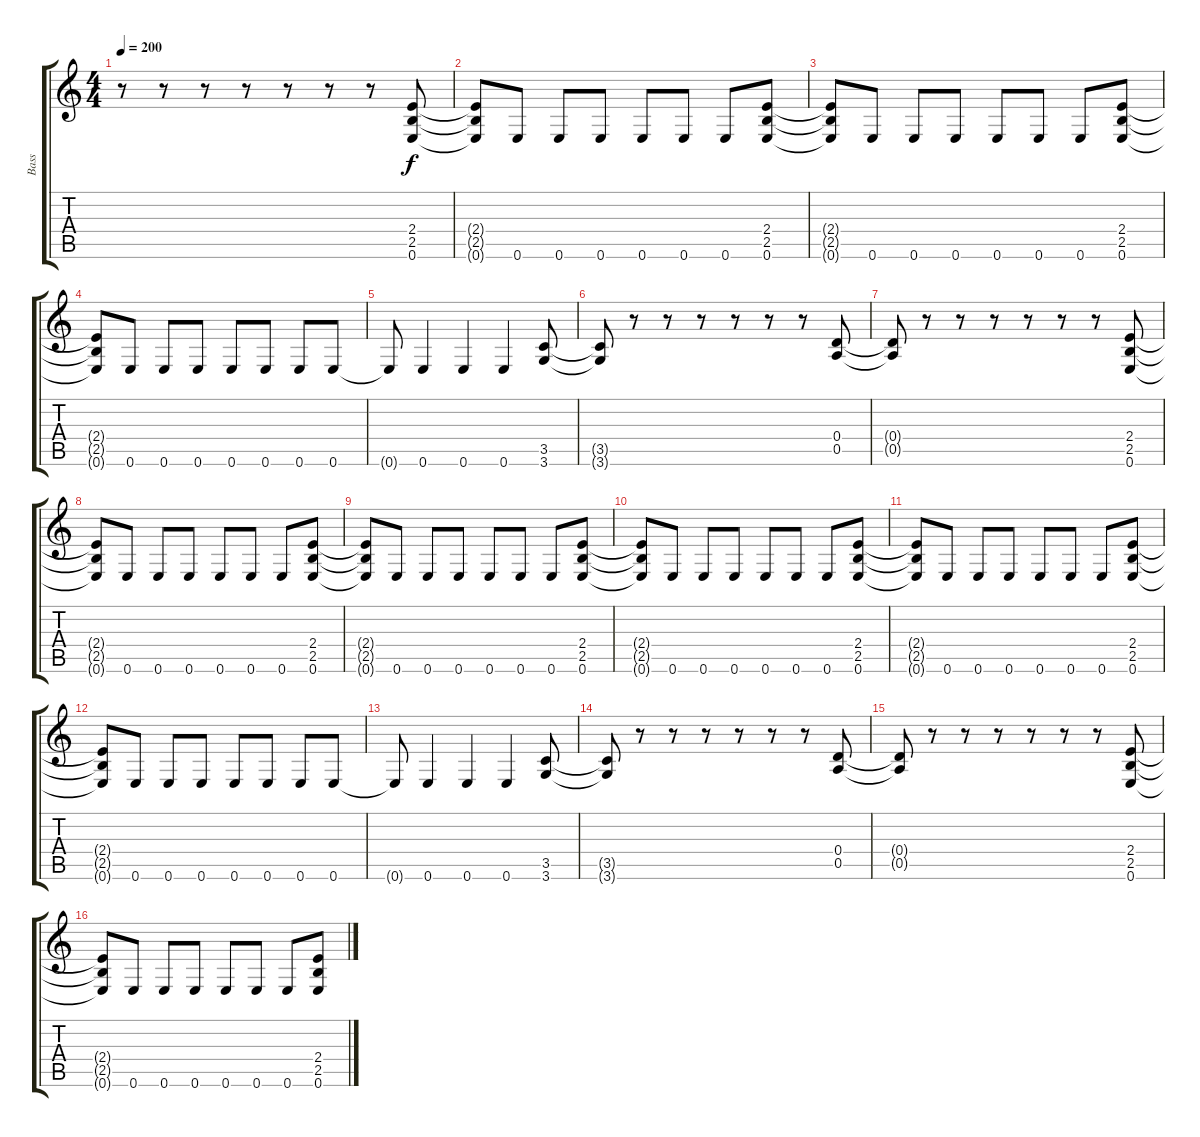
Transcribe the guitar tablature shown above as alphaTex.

\track ("Bass" "Bass") {instrument electricbassfinger}
\staff {score tabs}
\tuning (E4 B3 G3 D3 A2 E2) {hide}
\ts (4 4)
\tempo 200
\clef g2
\ks c
r.8{dy f} r.8 r.8 r.8 r.8 r.8 r.8 (2.4 2.5 0.6).8 |
(2.4{t} 2.5{t} 0.6{t}).8 0.6.8 0.6.8 0.6.8 0.6.8 0.6.8 0.6.8 (2.4 2.5 0.6).8 |
(2.4{t} 2.5{t} 0.6{t}).8 0.6.8 0.6.8 0.6.8 0.6.8 0.6.8 0.6.8 (2.4 2.5 0.6).8 |
(2.4{t} 2.5{t} 0.6{t}).8 0.6.8 0.6.8 0.6.8 0.6.8 0.6.8 0.6.8 0.6.8 |
0.6{t}.8 0.6.4 0.6.4 0.6.4 (3.5 3.6).8 |
(3.5{t} 3.6{t}).8 r.8 r.8 r.8 r.8 r.8 r.8 (0.4 0.5).8 |
(0.4{t} 0.5{t}).8 r.8 r.8 r.8 r.8 r.8 r.8 (2.4 2.5 0.6).8 |
(2.4{t} 2.5{t} 0.6{t}).8 0.6.8 0.6.8 0.6.8 0.6.8 0.6.8 0.6.8 (2.4 2.5 0.6).8 |
(2.4{t} 2.5{t} 0.6{t}).8 0.6.8 0.6.8 0.6.8 0.6.8 0.6.8 0.6.8 (2.4 2.5 0.6).8 |
(2.4{t} 2.5{t} 0.6{t}).8 0.6.8 0.6.8 0.6.8 0.6.8 0.6.8 0.6.8 (2.4 2.5 0.6).8 |
(2.4{t} 2.5{t} 0.6{t}).8 0.6.8 0.6.8 0.6.8 0.6.8 0.6.8 0.6.8 (2.4 2.5 0.6).8 |
(2.4{t} 2.5{t} 0.6{t}).8 0.6.8 0.6.8 0.6.8 0.6.8 0.6.8 0.6.8 0.6.8 |
0.6{t}.8 0.6.4 0.6.4 0.6.4 (3.5 3.6).8 |
(3.5{t} 3.6{t}).8 r.8 r.8 r.8 r.8 r.8 r.8 (0.4 0.5).8 |
(0.4{t} 0.5{t}).8 r.8 r.8 r.8 r.8 r.8 r.8 (2.4 2.5 0.6).8 |
(2.4{t} 2.5{t} 0.6{t}).8 0.6.8 0.6.8 0.6.8 0.6.8 0.6.8 0.6.8 (2.4 2.5 0.6).8
